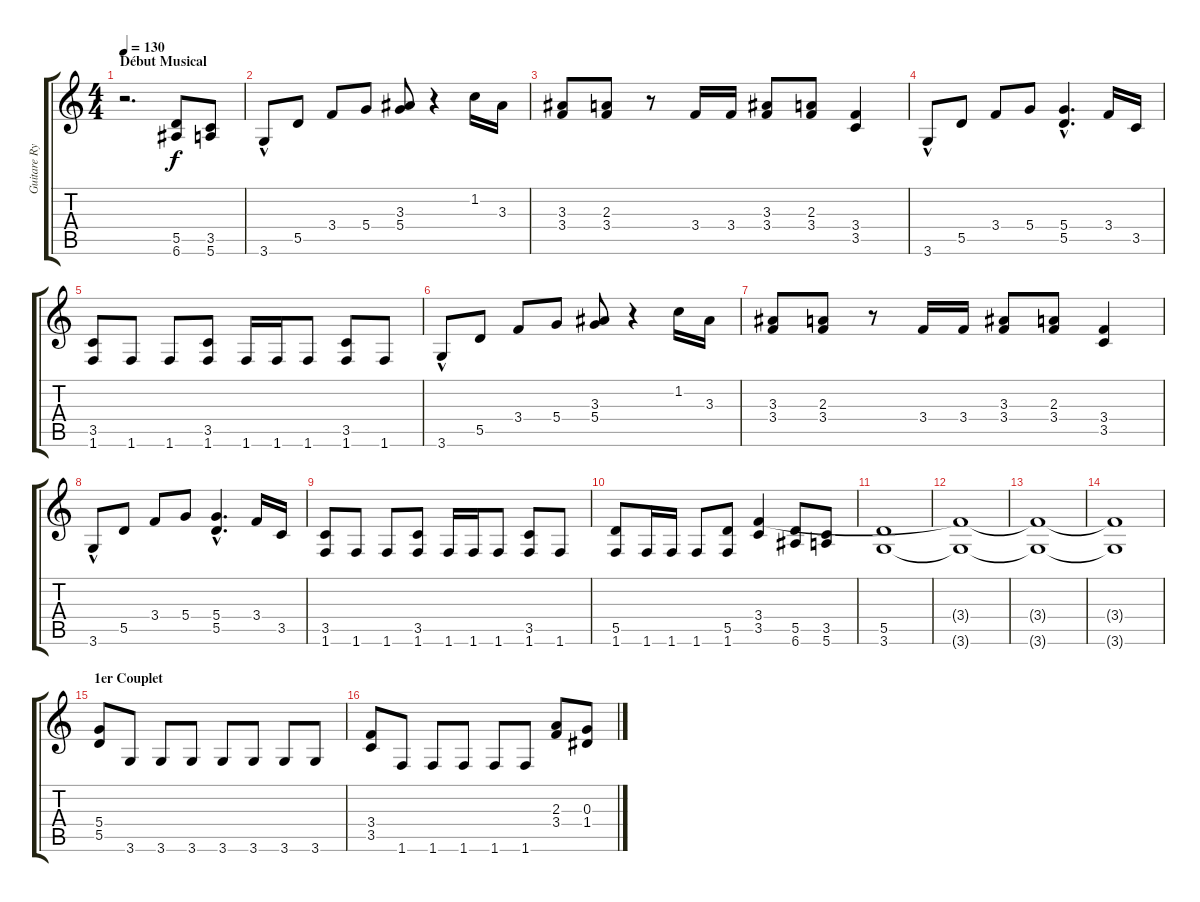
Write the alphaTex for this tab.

\track ("Guitare Rythmique de Hell's On The Speed" "Guitare Ry") {instrument overdrivenguitar}
\staff {score tabs}
\tuning (E4 B3 G3 D3 A2 E2) {hide}
\ts (4 4)
\section ("" "Début Musical")
\tempo 130
\clef g2
\ks c
r.2{d dy f instrument overdrivenguitar} (5.5 6.6).8 (3.5 5.6).8 |
3.6{hac}.8 5.5.8 3.4.8 5.4.8 (3.3 5.4).8 r.4 1.2.16 3.3.16 |
(3.3 3.4).8 (2.3 3.4).8 r.8 3.4.16 3.4.16 (3.3 3.4).8 (2.3 3.4).8 (3.4 3.5).4 |
3.6{hac}.8 5.5.8 3.4.8 5.4.8 (5.4{hac} 5.5{hac}).4{d} 3.4.16 3.5.16 |
(3.5 1.6).8 1.6.8 1.6.8 (3.5 1.6).8 1.6.16 1.6.16 1.6.8 (3.5 1.6).8 1.6.8 |
3.6{hac}.8 5.5.8 3.4.8 5.4.8 (3.3 5.4).8 r.4 1.2.16 3.3.16 |
(3.3 3.4).8 (2.3 3.4).8 r.8 3.4.16 3.4.16 (3.3 3.4).8 (2.3 3.4).8 (3.4 3.5).4 |
3.6{hac}.8 5.5.8 3.4.8 5.4.8 (5.4{hac} 5.5{hac}).4{d} 3.4.16 3.5.16 |
(3.5 1.6).8 1.6.8 1.6.8 (3.5 1.6).8 1.6.16 1.6.16 1.6.8 (3.5 1.6).8 1.6.8 |
(5.5 1.6).8 1.6.16 1.6.16 1.6.8 (5.5 1.6).8 (3.4 3.5).4 (5.5 6.6).8 (3.5 5.6).8 |
(5.5 3.6).1 |
(3.4{t} 3.6{t}).1 |
(3.4{t} 3.6{t}).1 |
(3.4{t} 3.6{t}).1 |
\section ("" "1er Couplet")
(5.4 5.5).8 3.6.8 3.6.8 3.6.8 3.6.8 3.6.8 3.6.8 3.6.8 |
(3.4 3.5).8 1.6.8 1.6.8 1.6.8 1.6.8 1.6.8 (2.3 3.4).8 (0.3 1.4).8
